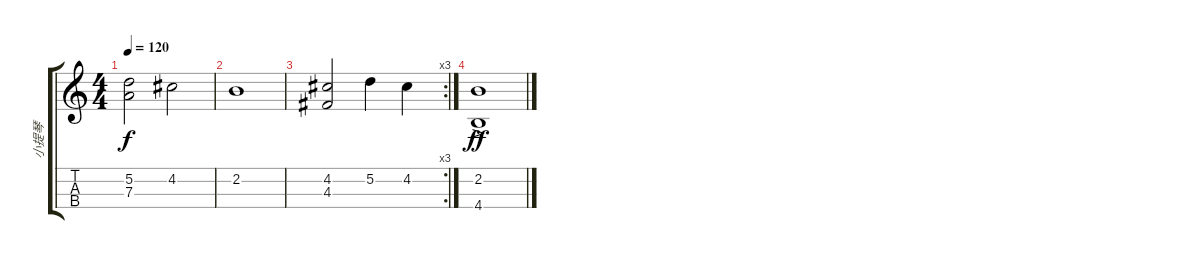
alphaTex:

\track ("小提琴" "小提琴") {instrument violin}
\staff {score tabs}
\tuning (E5 A4 D4 G3) {hide}
\ts (4 4)
\tempo 120
\clef g2
\ks c
(5.2 7.3).2{dy f} 4.2.2 |
2.2.1 |
\rc 3
(4.2 4.3).2 5.2.4 4.2.4 |
(2.2{ac} 4.4).1{dy ff}
